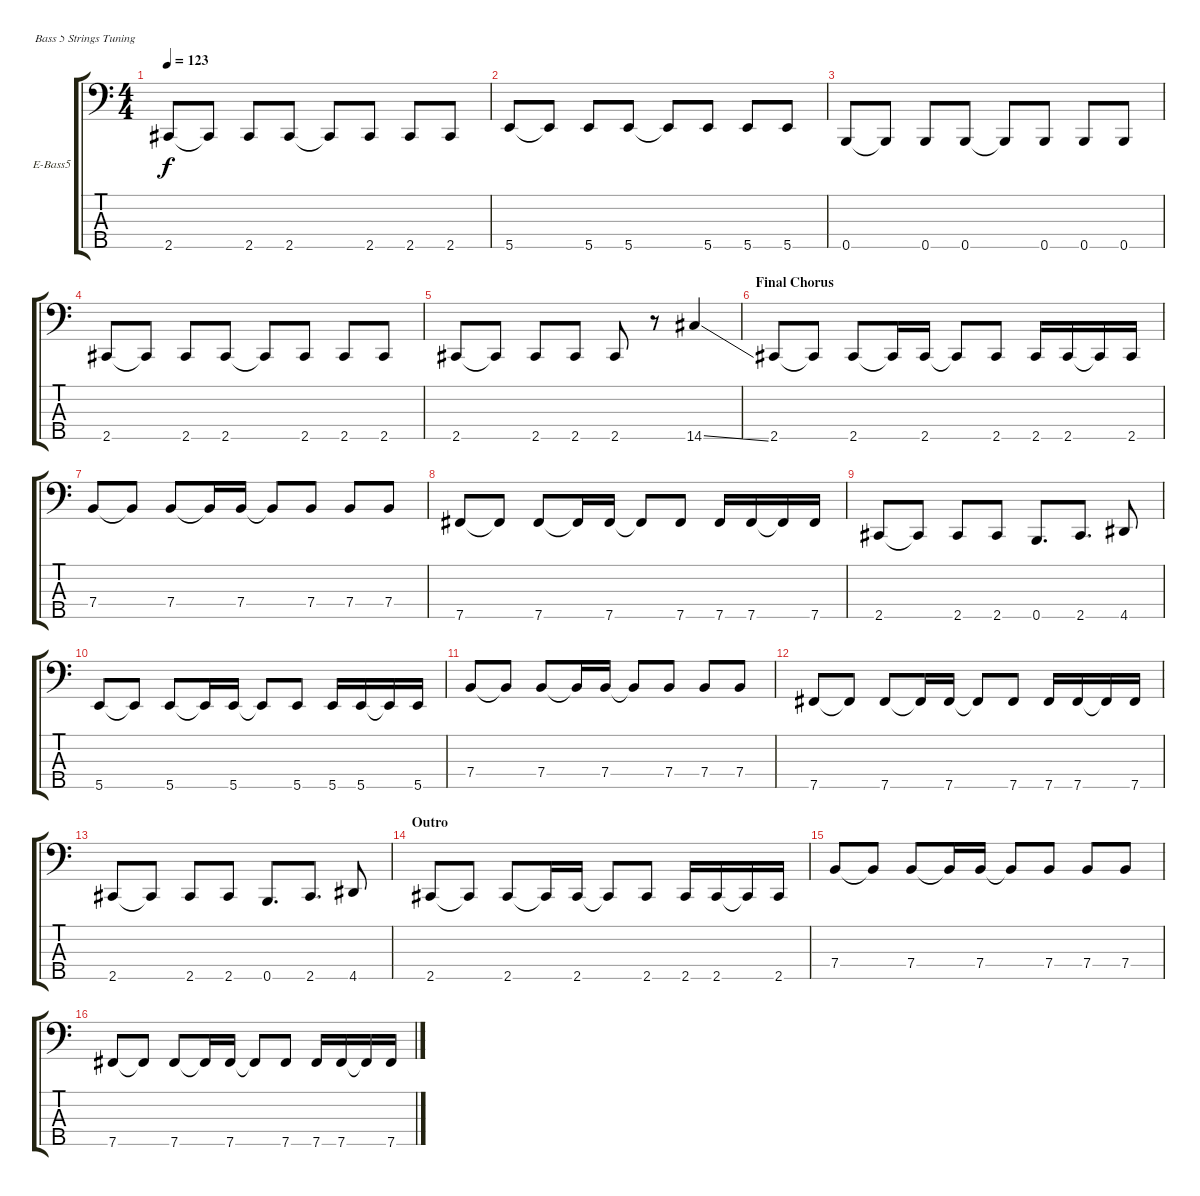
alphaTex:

\bracketExtendMode groupsimilarinstruments
\firstSystemTrackNameOrientation horizontal
\otherSystemsTrackNameOrientation horizontal
\track ("Judd Gruenbaum (Bass)" "E-Bass5") {instrument electricbasspick}
\staff {score tabs}
\tuning (G2 D2 A1 E1 B0)
\ts (4 4)
\tempo 123
\clef f4
\ks c
2.5.8{dy f} 2.5{t}.8 2.5.8 2.5.8 2.5{t}.8 2.5.8 2.5.8 2.5.8 |
5.5.8 5.5{t}.8 5.5.8 5.5.8 5.5{t}.8 5.5.8 5.5.8 5.5.8 |
0.5.8 0.5{t}.8 0.5.8 0.5.8 0.5{t}.8 0.5.8 0.5.8 0.5.8 |
2.5.8 2.5{t}.8 2.5.8 2.5.8 2.5{t}.8 2.5.8 2.5.8 2.5.8 |
2.5.8 2.5{t}.8 2.5.8 2.5.8 2.5.8 r.8 14.5{ss}.4 |
\section ("" "Final Chorus")
2.5.8 2.5{t}.8 2.5.8 2.5{t}.16 2.5.16 2.5{t}.8 2.5.8 2.5.16 2.5.16 2.5{t}.16 2.5.16 |
7.4.8 7.4{t}.8 7.4.8 7.4{t}.16 7.4.16 7.4{t}.8 7.4.8 7.4.8 7.4.8 |
7.5.8 7.5{t}.8 7.5.8 7.5{t}.16 7.5.16 7.5{t}.8 7.5.8 7.5.16 7.5.16 7.5{t}.16 7.5.16 |
2.5.8 2.5{t}.8 2.5.8 2.5.8 0.5.8{d} 2.5.8{d} 4.5.8 |
5.5.8 5.5{t}.8 5.5.8 5.5{t}.16 5.5.16 5.5{t}.8 5.5.8 5.5.16 5.5.16 5.5{t}.16 5.5.16 |
7.4.8 7.4{t}.8 7.4.8 7.4{t}.16 7.4.16 7.4{t}.8 7.4.8 7.4.8 7.4.8 |
7.5.8 7.5{t}.8 7.5.8 7.5{t}.16 7.5.16 7.5{t}.8 7.5.8 7.5.16 7.5.16 7.5{t}.16 7.5.16 |
2.5.8 2.5{t}.8 2.5.8 2.5.8 0.5.8{d} 2.5.8{d} 4.5.8 |
\section ("" "Outro")
2.5.8 2.5{t}.8 2.5.8 2.5{t}.16 2.5.16 2.5{t}.8 2.5.8 2.5.16 2.5.16 2.5{t}.16 2.5.16 |
7.4.8 7.4{t}.8 7.4.8 7.4{t}.16 7.4.16 7.4{t}.8 7.4.8 7.4.8 7.4.8 |
7.5.8 7.5{t}.8 7.5.8 7.5{t}.16 7.5.16 7.5{t}.8 7.5.8 7.5.16 7.5.16 7.5{t}.16 7.5.16
